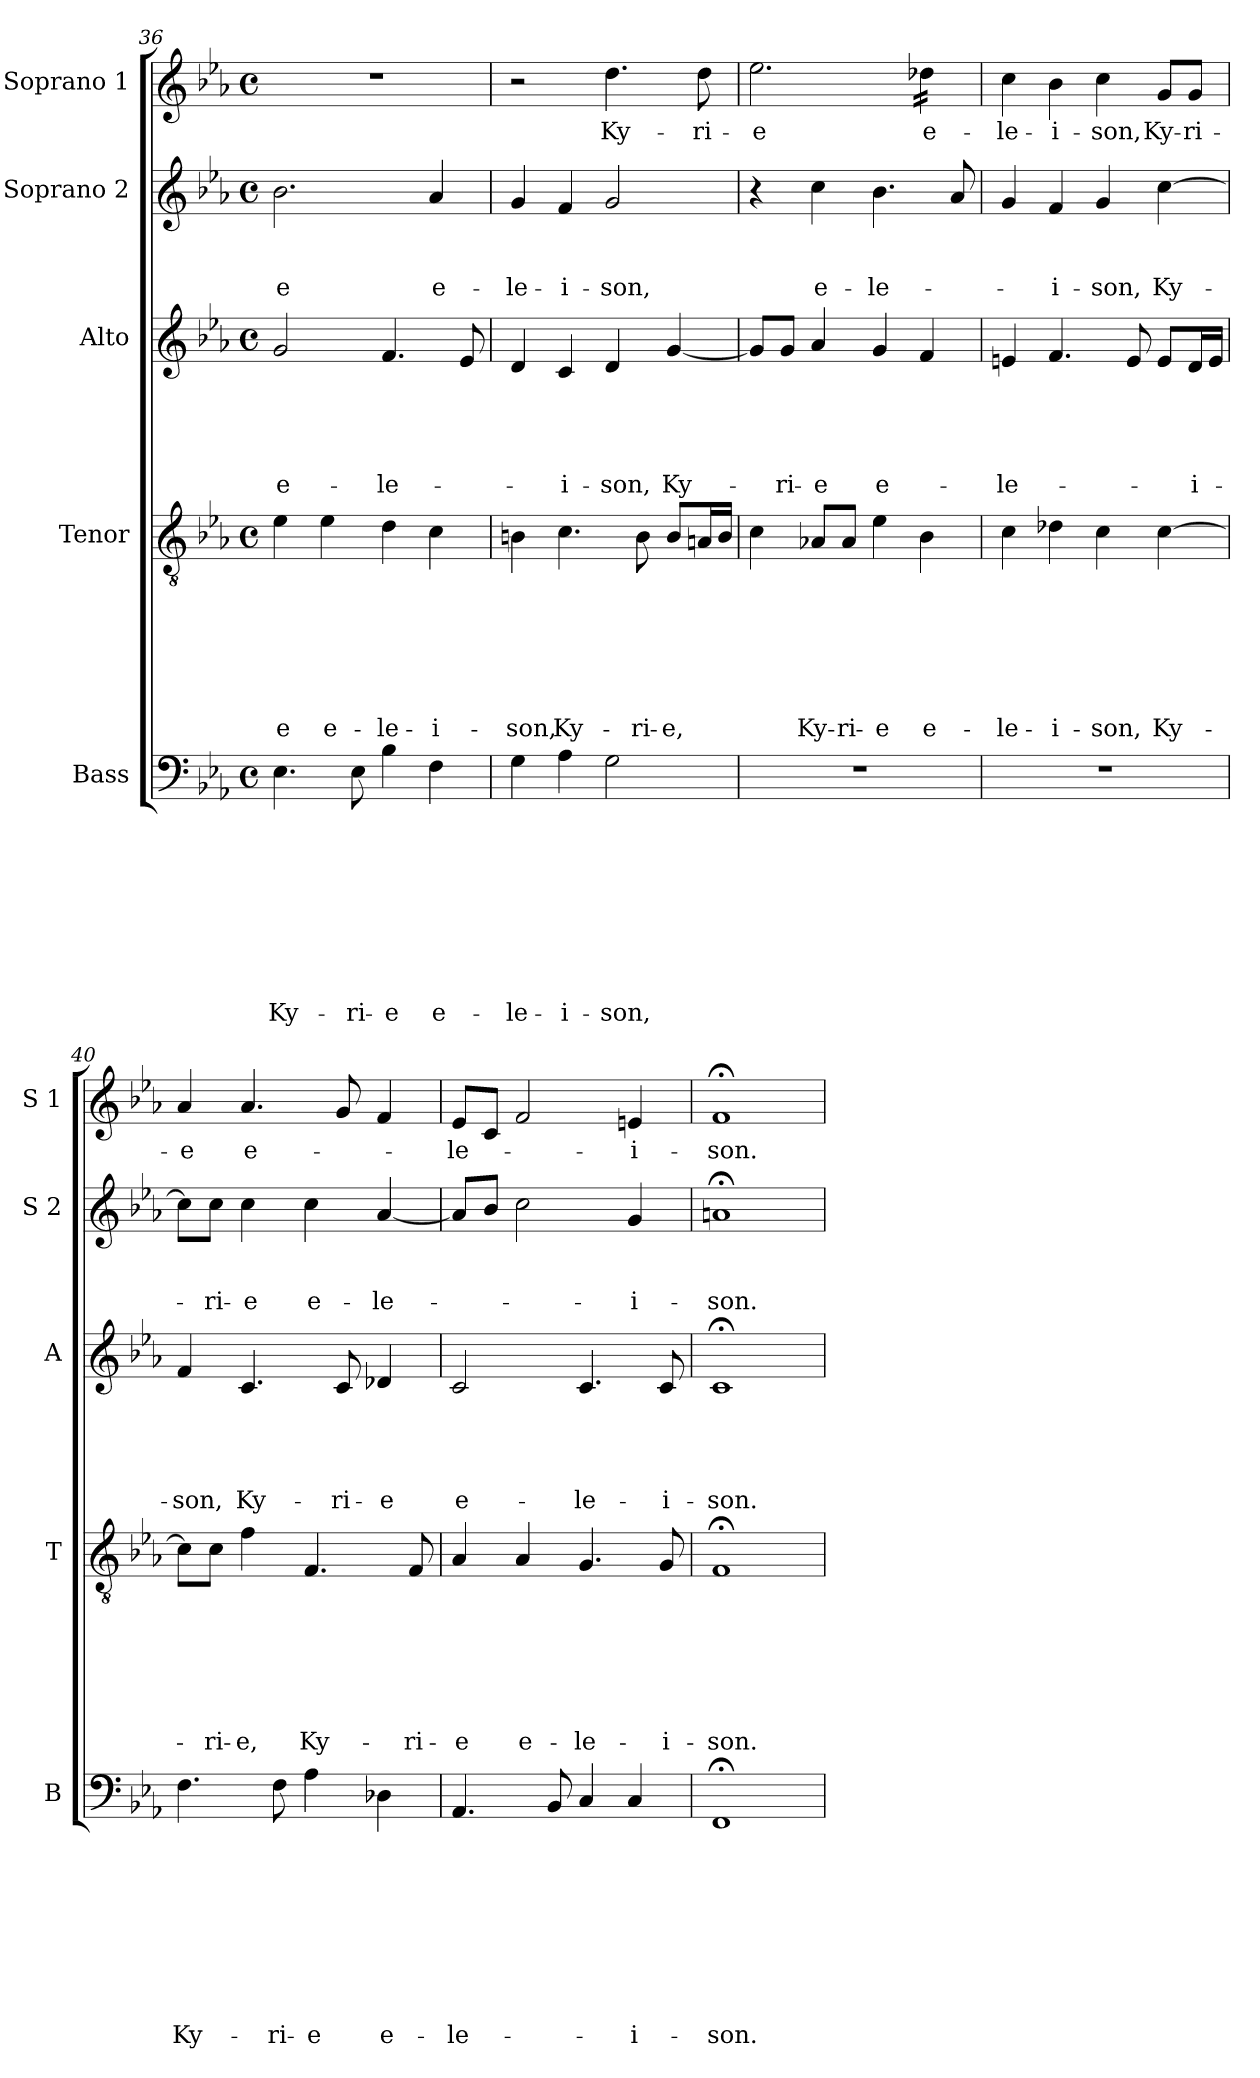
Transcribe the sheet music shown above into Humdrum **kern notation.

**kern	**text	**text	**text	**text	**text	**text	**text	**text	**text	**kern	**text	**text	**text	**text	**text	**text	**text	**kern	**text	**text	**text	**text	**text	**kern	**text	**text	**text	**kern	**text
*part5	*part5	*part5	*part5	*part5	*part5	*part5	*part5	*part5	*part5	*part4	*part4	*part4	*part4	*part4	*part4	*part4	*part4	*part3	*part3	*part3	*part3	*part3	*part3	*part2	*part2	*part2	*part2	*part1	*part1
*staff5	*staff5	*staff5	*staff5	*staff5	*staff5	*staff5	*staff5	*staff5	*staff5	*staff4	*staff4	*staff4	*staff4	*staff4	*staff4	*staff4	*staff4	*staff3	*staff3	*staff3	*staff3	*staff3	*staff3	*staff2	*staff2	*staff2	*staff2	*staff1	*staff1
*I"Bass	*	*	*	*	*	*	*	*	*	*I"Tenor	*	*	*	*	*	*	*	*I"Alto	*	*	*	*	*	*I"Soprano 2	*	*	*	*I"Soprano 1	*
*I'B	*	*	*	*	*	*	*	*	*	*I'T	*	*	*	*	*	*	*	*I'A	*	*	*	*	*	*I'S 2	*	*	*	*I'S 1	*
*clefF4	*	*	*	*	*	*	*	*	*	*clefGv2	*	*	*	*	*	*	*	*clefG2	*	*	*	*	*	*clefG2	*	*	*	*clefG2	*
*k[b-e-a-]	*	*	*	*	*	*	*	*	*	*k[b-e-a-]	*	*	*	*	*	*	*	*k[b-e-a-]	*	*	*	*	*	*k[b-e-a-]	*	*	*	*k[b-e-a-]	*
*E-:	*	*	*	*	*	*	*	*	*	*E-:	*	*	*	*	*	*	*	*E-:	*	*	*	*	*	*E-:	*	*	*	*E-:	*
*M4/4	*	*	*	*	*	*	*	*	*	*M4/4	*	*	*	*	*	*	*	*M4/4	*	*	*	*	*	*M4/4	*	*	*	*M4/4	*
*met(c)	*	*	*	*	*	*	*	*	*	*met(c)	*	*	*	*	*	*	*	*met(c)	*	*	*	*	*	*met(c)	*	*	*	*met(c)	*
=36	=36	=36	=36	=36	=36	=36	=36	=36	=36	=36	=36	=36	=36	=36	=36	=36	=36	=36	=36	=36	=36	=36	=36	=36	=36	=36	=36	=36	=36
!	!	!	!	!	!	!	!	!	!LO:LY:b	!	!	!	!	!	!	!	!LO:LY:b	!	!	!	!	!	!LO:LY:b	!	!	!	!LO:LY:b	!	!
4.E-\	.	.	.	.	.	.	.	.	Ky-	4e-\	.	.	.	.	.	.	-e	2g/	.	.	.	.	e-	2.b-\	.	.	-e	1r	.
!	!	!	!	!	!	!	!	!	!	!	!	!	!	!	!	!	!LO:LY:b	!	!	!	!	!	!	!	!	!	!	!	!
.	.	.	.	.	.	.	.	.	.	4e-\	.	.	.	.	.	.	e-	.	.	.	.	.	.	.	.	.	.	.	.
!	!	!	!	!	!	!	!	!	!LO:LY:b	!	!	!	!	!	!	!	!	!	!	!	!	!	!	!	!	!	!	!	!
8E-\	.	.	.	.	.	.	.	.	-ri-	.	.	.	.	.	.	.	.	.	.	.	.	.	.	.	.	.	.	.	.
!	!	!	!	!	!	!	!	!	!LO:LY:b	!	!	!	!	!	!	!	!LO:LY:b	!	!	!	!	!	!LO:LY:b	!	!	!	!	!	!
4B-\	.	.	.	.	.	.	.	.	-e	4d\	.	.	.	.	.	.	-le-	4.f/	.	.	.	.	-le-	.	.	.	.	.	.
!	!	!	!	!	!	!	!	!	!LO:LY:b	!	!	!	!	!	!	!	!LO:LY:b	!	!	!	!	!	!	!	!	!	!LO:LY:b	!	!
4F\	.	.	.	.	.	.	.	.	e-	4c\	.	.	.	.	.	.	-i-	.	.	.	.	.	.	4a-/	.	.	e-	.	.
.	.	.	.	.	.	.	.	.	.	.	.	.	.	.	.	.	.	8e-/	.	.	.	.	.	.	.	.	.	.	.
=37	=37	=37	=37	=37	=37	=37	=37	=37	=37	=37	=37	=37	=37	=37	=37	=37	=37	=37	=37	=37	=37	=37	=37	=37	=37	=37	=37	=37	=37
!	!	!	!	!	!	!	!	!	!LO:LY:b	!	!	!	!	!	!	!	!LO:LY:b	!	!	!	!	!	!	!	!	!	!LO:LY:b	!	!
4G\	.	.	.	.	.	.	.	.	-le-	4Bn\	.	.	.	.	.	.	-son,	4d/	.	.	.	.	.	4g/	.	.	-le-	2r	.
!	!	!	!	!	!	!	!	!	!LO:LY:b	!	!	!	!	!	!	!	!LO:LY:b	!	!	!	!	!	!LO:LY:b	!	!	!	!LO:LY:b	!	!
4A-\	.	.	.	.	.	.	.	.	-i-	4.c\	.	.	.	.	.	.	Ky-	4c/	.	.	.	.	-i-	4f/	.	.	-i-	.	.
!	!	!	!	!	!	!	!	!	!LO:LY:b	!	!	!	!	!	!	!	!	!	!	!	!	!	!LO:LY:b	!	!	!	!LO:LY:b	!	!LO:LY:b
2G\	.	.	.	.	.	.	.	.	-son,	.	.	.	.	.	.	.	.	4d/	.	.	.	.	-son,	2g/	.	.	-son,	4.dd\	Ky-
!	!	!	!	!	!	!	!	!	!	!	!	!	!	!	!	!	!LO:LY:b	!	!	!	!	!	!	!	!	!	!	!	!
.	.	.	.	.	.	.	.	.	.	8B\	.	.	.	.	.	.	-ri-	.	.	.	.	.	.	.	.	.	.	.	.
!	!	!	!	!	!	!	!	!	!	!	!	!	!	!	!	!	!LO:LY:b	!	!	!	!	!	!LO:LY:b	!	!	!	!	!	!
.	.	.	.	.	.	.	.	.	.	8B/L	.	.	.	.	.	.	-e,	[<4g/	.	.	.	.	Ky-	.	.	.	.	.	.
!	!	!	!	!	!	!	!	!	!	!	!	!	!	!	!	!	!	!	!	!	!	!	!	!	!	!	!	!	!LO:LY:b
.	.	.	.	.	.	.	.	.	.	16An/L	.	.	.	.	.	.	.	.	.	.	.	.	.	.	.	.	.	8dd\	-ri-
.	.	.	.	.	.	.	.	.	.	16B/JJ	.	.	.	.	.	.	.	.	.	.	.	.	.	.	.	.	.	.	.
=38	=38	=38	=38	=38	=38	=38	=38	=38	=38	=38	=38	=38	=38	=38	=38	=38	=38	=38	=38	=38	=38	=38	=38	=38	=38	=38	=38	=38	=38
!	!	!	!	!	!	!	!	!	!	!	!	!	!	!	!	!	!	!	!	!	!	!	!	!	!	!	!	!	!LO:LY:b
1r	.	.	.	.	.	.	.	.	.	4c\	.	.	.	.	.	.	.	8g/L]	.	.	.	.	.	4r	.	.	.	2.ee-\	-e
!	!	!	!	!	!	!	!	!	!	!	!	!	!	!	!	!	!	!	!	!	!	!	!LO:LY:b	!	!	!	!	!	!
.	.	.	.	.	.	.	.	.	.	.	.	.	.	.	.	.	.	8g/J	.	.	.	.	-ri-	.	.	.	.	.	.
!	!	!	!	!	!	!	!	!	!	!	!	!	!	!	!	!	!LO:LY:b	!	!	!	!	!	!LO:LY:b	!	!	!	!LO:LY:b	!	!
.	.	.	.	.	.	.	.	.	.	8A-X/L	.	.	.	.	.	.	Ky-	4a-/	.	.	.	.	-e	4cc\	.	.	e-	.	.
!	!	!	!	!	!	!	!	!	!	!	!	!	!	!	!	!	!LO:LY:b	!	!	!	!	!	!	!	!	!	!	!	!
.	.	.	.	.	.	.	.	.	.	8A-/J	.	.	.	.	.	.	-ri-	.	.	.	.	.	.	.	.	.	.	.	.
!	!	!	!	!	!	!	!	!	!	!	!	!	!	!	!	!	!LO:LY:b	!	!	!	!	!	!LO:LY:b	!	!	!	!LO:LY:b	!	!
.	.	.	.	.	.	.	.	.	.	4e-\	.	.	.	.	.	.	-e	4g/	.	.	.	.	e-	4.b-\	.	.	-le-	.	.
!	!	!	!	!	!	!	!	!	!	!	!	!	!	!	!	!	!LO:LY:b	!	!	!	!	!	!	!	!	!	!	!	!LO:LY:b
*	*	*	*	*	*	*	*	*	*	*	*	*	*	*	*	*	*	*	*	*	*	*	*	*	*	*	*	*tremolo	*
.	.	.	.	.	.	.	.	.	.	4B-\	.	.	.	.	.	.	e-	4f/	.	.	.	.	.	.	.	.	.	16dd-X\LL	e-
.	.	.	.	.	.	.	.	.	.	.	.	.	.	.	.	.	.	.	.	.	.	.	.	.	.	.	.	16dd-X\	.
.	.	.	.	.	.	.	.	.	.	.	.	.	.	.	.	.	.	.	.	.	.	.	.	8a-/	.	.	.	16dd-X\	.
.	.	.	.	.	.	.	.	.	.	.	.	.	.	.	.	.	.	.	.	.	.	.	.	.	.	.	.	16dd-X\JJ	.
*	*	*	*	*	*	*	*	*	*	*	*	*	*	*	*	*	*	*	*	*	*	*	*	*	*	*	*	*Xtremolo	*
!!LO:LB:g=z
=39	=39	=39	=39	=39	=39	=39	=39	=39	=39	=39	=39	=39	=39	=39	=39	=39	=39	=39	=39	=39	=39	=39	=39	=39	=39	=39	=39	=39	=39
!	!	!	!	!	!	!	!	!	!	!	!	!	!	!	!	!	!LO:LY:b	!	!	!	!	!	!LO:LY:b	!	!	!	!	!	!LO:LY:b
1r	.	.	.	.	.	.	.	.	.	4c\	.	.	.	.	.	.	-le-	4en/	.	.	.	.	-le-	4g/	.	.	.	4cc\	-le-
!	!	!	!	!	!	!	!	!	!	!	!	!	!	!	!	!	!LO:LY:b	!	!	!	!	!	!	!	!	!	!LO:LY:b	!	!LO:LY:b
.	.	.	.	.	.	.	.	.	.	4d-X\	.	.	.	.	.	.	-i-	4.f/	.	.	.	.	.	4f/	.	.	-i-	4b-\	-i-
!	!	!	!	!	!	!	!	!	!	!	!	!	!	!	!	!	!LO:LY:b	!	!	!	!	!	!	!	!	!	!LO:LY:b	!	!LO:LY:b
.	.	.	.	.	.	.	.	.	.	4c\	.	.	.	.	.	.	-son,	.	.	.	.	.	.	4g/	.	.	-son,	4cc\	-son,
.	.	.	.	.	.	.	.	.	.	.	.	.	.	.	.	.	.	8e/	.	.	.	.	.	.	.	.	.	.	.
!	!	!	!	!	!	!	!	!	!	!	!	!	!	!	!	!	!LO:LY:b	!	!	!	!	!	!	!	!	!	!LO:LY:b	!	!LO:LY:b
.	.	.	.	.	.	.	.	.	.	[>4c\	.	.	.	.	.	.	Ky-	8e/L	.	.	.	.	.	[>4cc\	.	.	Ky-	8g/L	Ky-
!	!	!	!	!	!	!	!	!	!	!	!	!	!	!	!	!	!	!	!	!	!	!	!LO:LY:b	!	!	!	!	!	!LO:LY:b
.	.	.	.	.	.	.	.	.	.	.	.	.	.	.	.	.	.	16d/L	.	.	.	.	-i-	.	.	.	.	8g/J	-ri-
.	.	.	.	.	.	.	.	.	.	.	.	.	.	.	.	.	.	16e/JJ	.	.	.	.	.	.	.	.	.	.	.
=40	=40	=40	=40	=40	=40	=40	=40	=40	=40	=40	=40	=40	=40	=40	=40	=40	=40	=40	=40	=40	=40	=40	=40	=40	=40	=40	=40	=40	=40
!	!	!	!	!	!	!	!	!	!LO:LY:b	!	!	!	!	!	!	!	!	!	!	!	!	!	!LO:LY:b	!	!	!	!	!	!LO:LY:b
4.F\	.	.	.	.	.	.	.	.	Ky-	8c\L]	.	.	.	.	.	.	.	4f/	.	.	.	.	-son,	8cc\L]	.	.	.	4a-/	-e
!	!	!	!	!	!	!	!	!	!	!	!	!	!	!	!	!	!LO:LY:b	!	!	!	!	!	!	!	!	!	!LO:LY:b	!	!
.	.	.	.	.	.	.	.	.	.	8c\J	.	.	.	.	.	.	-ri-	.	.	.	.	.	.	8cc\J	.	.	-ri-	.	.
!	!	!	!	!	!	!	!	!	!	!	!	!	!	!	!	!	!LO:LY:b	!	!	!	!	!	!LO:LY:b	!	!	!	!LO:LY:b	!	!LO:LY:b
.	.	.	.	.	.	.	.	.	.	4f\	.	.	.	.	.	.	-e,	4.c/	.	.	.	.	Ky-	4cc\	.	.	-e	4.a-/	e-
!	!	!	!	!	!	!	!	!	!LO:LY:b	!	!	!	!	!	!	!	!	!	!	!	!	!	!	!	!	!	!	!	!
8F\	.	.	.	.	.	.	.	.	-ri-	.	.	.	.	.	.	.	.	.	.	.	.	.	.	.	.	.	.	.	.
!	!	!	!	!	!	!	!	!	!LO:LY:b	!	!	!	!	!	!	!	!LO:LY:b	!	!	!	!	!	!	!	!	!	!LO:LY:b	!	!
4A-\	.	.	.	.	.	.	.	.	-e	4.F/	.	.	.	.	.	.	Ky-	.	.	.	.	.	.	4cc\	.	.	e-	.	.
!	!	!	!	!	!	!	!	!	!	!	!	!	!	!	!	!	!	!	!	!	!	!	!LO:LY:b	!	!	!	!	!	!
.	.	.	.	.	.	.	.	.	.	.	.	.	.	.	.	.	.	8c/	.	.	.	.	-ri-	.	.	.	.	8g/	.
!	!	!	!	!	!	!	!	!	!LO:LY:b	!	!	!	!	!	!	!	!	!	!	!	!	!	!LO:LY:b	!	!	!	!LO:LY:b	!	!
4D-X\	.	.	.	.	.	.	.	.	e-	.	.	.	.	.	.	.	.	4d-X/	.	.	.	.	-e	[<4a-/	.	.	-le-	4f/	.
!	!	!	!	!	!	!	!	!	!	!	!	!	!	!	!	!	!LO:LY:b	!	!	!	!	!	!	!	!	!	!	!	!
.	.	.	.	.	.	.	.	.	.	8F/	.	.	.	.	.	.	-ri-	.	.	.	.	.	.	.	.	.	.	.	.
=41	=41	=41	=41	=41	=41	=41	=41	=41	=41	=41	=41	=41	=41	=41	=41	=41	=41	=41	=41	=41	=41	=41	=41	=41	=41	=41	=41	=41	=41
!	!	!	!	!	!	!	!	!	!LO:LY:b	!	!	!	!	!	!	!	!LO:LY:b	!	!	!	!	!	!LO:LY:b	!	!	!	!	!	!LO:LY:b
4.AA-/	.	.	.	.	.	.	.	.	-le-	4A-/	.	.	.	.	.	.	-e	2c/	.	.	.	.	e-	8a-/L]	.	.	.	8e-/L	-le-
.	.	.	.	.	.	.	.	.	.	.	.	.	.	.	.	.	.	.	.	.	.	.	.	8b-/J	.	.	.	8c/J	.
!	!	!	!	!	!	!	!	!	!	!	!	!	!	!	!	!	!LO:LY:b	!	!	!	!	!	!	!	!	!	!	!	!
.	.	.	.	.	.	.	.	.	.	4A-/	.	.	.	.	.	.	e-	.	.	.	.	.	.	2cc\	.	.	.	2f/	.
8BB-/	.	.	.	.	.	.	.	.	.	.	.	.	.	.	.	.	.	.	.	.	.	.	.	.	.	.	.	.	.
!	!	!	!	!	!	!	!	!	!	!	!	!	!	!	!	!	!LO:LY:b	!	!	!	!	!	!LO:LY:b	!	!	!	!	!	!
4C/	.	.	.	.	.	.	.	.	.	4.G/	.	.	.	.	.	.	-le-	4.c/	.	.	.	.	-le-	.	.	.	.	.	.
!	!	!	!	!	!	!	!	!	!LO:LY:b	!	!	!	!	!	!	!	!	!	!	!	!	!	!	!	!	!	!LO:LY:b	!	!LO:LY:b
4C/	.	.	.	.	.	.	.	.	-i-	.	.	.	.	.	.	.	.	.	.	.	.	.	.	4g/	.	.	-i-	4en/	-i-
!	!	!	!	!	!	!	!	!	!	!	!	!	!	!	!	!	!LO:LY:b	!	!	!	!	!	!LO:LY:b	!	!	!	!	!	!
.	.	.	.	.	.	.	.	.	.	8G/	.	.	.	.	.	.	-i-	8c/	.	.	.	.	-i-	.	.	.	.	.	.
=42	=42	=42	=42	=42	=42	=42	=42	=42	=42	=42	=42	=42	=42	=42	=42	=42	=42	=42	=42	=42	=42	=42	=42	=42	=42	=42	=42	=42	=42
!	!	!	!	!	!	!	!	!	!LO:LY:b	!	!	!	!	!	!	!	!LO:LY:b	!	!	!	!	!	!LO:LY:b	!	!	!	!LO:LY:b	!	!LO:LY:b
1FF;	.	.	.	.	.	.	.	.	-son.	1F;	.	.	.	.	.	.	-son.	1c;	.	.	.	.	-son.	1an;	.	.	-son.	1f;	-son.
=!	=!	=!	=!	=!	=!	=!	=!	=!	=!	=!	=!	=!	=!	=!	=!	=!	=!	=!	=!	=!	=!	=!	=!	=!	=!	=!	=!	=!	=!
*-	*-	*-	*-	*-	*-	*-	*-	*-	*-	*-	*-	*-	*-	*-	*-	*-	*-	*-	*-	*-	*-	*-	*-	*-	*-	*-	*-	*-	*-
